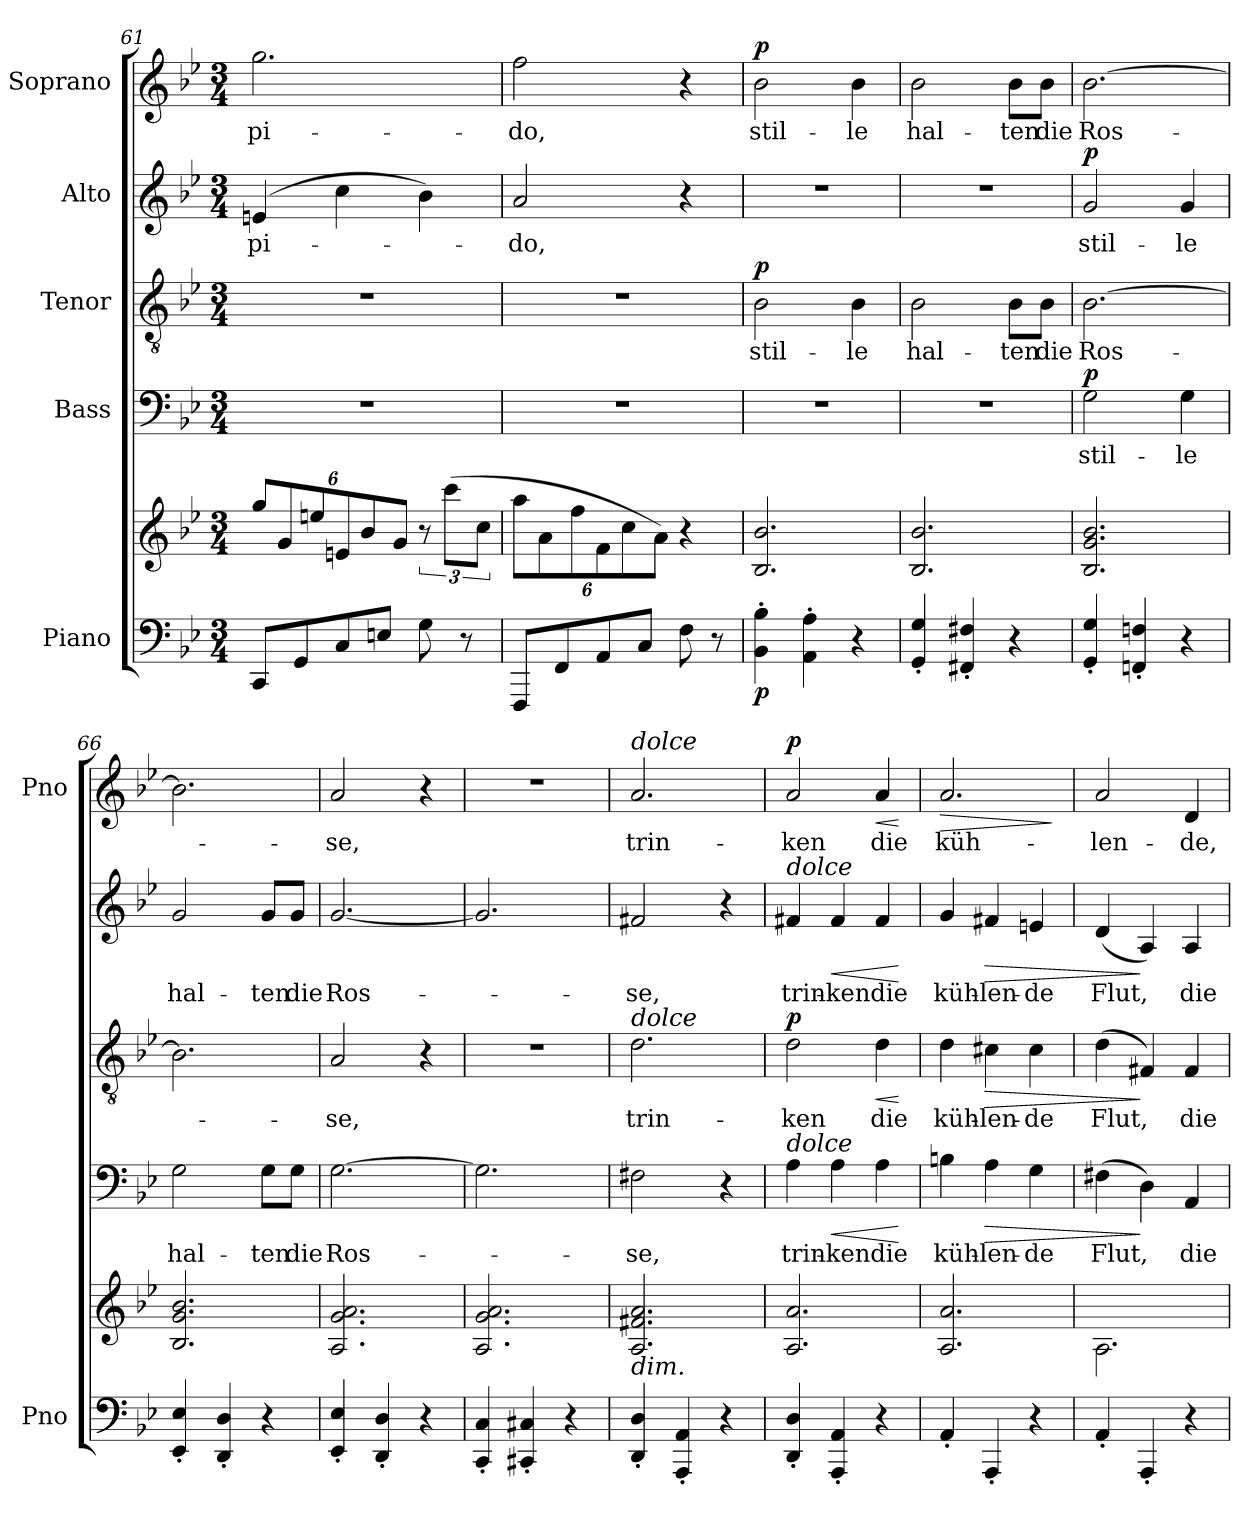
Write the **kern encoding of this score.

**kern	**kern	**dynam	**kern	**text	**dynam	**kern	**text	**dynam	**kern	**text	**dynam	**kern	**text	**dynam
*part5	*part5	*part5	*part4	*part4	*part4	*part3	*part3	*part3	*part2	*part2	*part2	*part1	*part1	*part1
*staff6	*staff5	*staff5/6	*staff4	*staff4	*staff4	*staff3	*staff3	*staff3	*staff2	*staff2	*staff2	*staff1	*staff1	*staff1
*I"Piano	*	*	*I"Bass	*	*	*I"Tenor	*	*	*I"Alto	*	*	*I"Soprano	*	*
*I'Pno	*	*	*	*	*	*	*	*	*	*	*	*I'Pno	*	*
!!LO:LB:g=z
*clefF4	*clefG2	*	*clefF4	*	*	*clefGv2	*	*	*clefG2	*	*	*clefG2	*	*
*k[b-e-]	*k[b-e-]	*	*k[b-e-]	*	*	*k[b-e-]	*	*	*k[b-e-]	*	*	*k[b-e-]	*	*
*g:	*g:	*	*g:	*	*	*g:	*	*	*g:	*	*	*g:	*	*
*M3/4	*M3/4	*	*M3/4	*	*	*M3/4	*	*	*M3/4	*	*	*M3/4	*	*
*	*Xbrackettup	*	*	*	*	*	*	*	*	*	*	*	*	*
=61	=61	=61	=61	=61	=61	=61	=61	=61	=61	=61	=61	=61	=61	=61
!	!	!	!	!	!	!	!	!	!	!LO:LY:b	!	!	!LO:LY:b	!
8CC/L	12gg/L	.	2.r	.	.	2.r	.	.	(>4en/	-pi-	.	2.gg\	-pi-	.
.	12g/	.	.	.	.	.	.	.	.	.	.	.	.	.
8GG/	.	.	.	.	.	.	.	.	.	.	.	.	.	.
.	12een/	.	.	.	.	.	.	.	.	.	.	.	.	.
8C/	12en/	.	.	.	.	.	.	.	4cc\	.	.	.	.	.
.	12b-/	.	.	.	.	.	.	.	.	.	.	.	.	.
8En/J	.	.	.	.	.	.	.	.	.	.	.	.	.	.
.	12g/J	.	.	.	.	.	.	.	.	.	.	.	.	.
*	*brackettup	*	*	*	*	*	*	*	*	*	*	*	*	*
8G\	12r	.	.	.	.	.	.	.	4b-\)	.	.	.	.	.
.	(>12ccc\L	.	.	.	.	.	.	.	.	.	.	.	.	.
8r	.	.	.	.	.	.	.	.	.	.	.	.	.	.
.	12cc\J	.	.	.	.	.	.	.	.	.	.	.	.	.
!!LO:PB:g=z
=62	=62	=62	=62	=62	=62	=62	=62	=62	=62	=62	=62	=62	=62	=62
*	*Xbrackettup	*	*	*	*	*	*	*	*	*	*	*	*	*
!	!	!	!	!	!	!	!	!	!	!LO:LY:b	!	!	!LO:LY:b	!
8FFF/L	12aa\L	.	2.r	.	.	2.r	.	.	2a/	­do,	.	2ff\	­do,	.
.	12a\	.	.	.	.	.	.	.	.	.	.	.	.	.
8FF/	.	.	.	.	.	.	.	.	.	.	.	.	.	.
.	12ff\	.	.	.	.	.	.	.	.	.	.	.	.	.
8AA/	12f\	.	.	.	.	.	.	.	.	.	.	.	.	.
.	12cc\	.	.	.	.	.	.	.	.	.	.	.	.	.
8C/J	.	.	.	.	.	.	.	.	.	.	.	.	.	.
.	12a\J)	.	.	.	.	.	.	.	.	.	.	.	.	.
8F\	4r	.	.	.	.	.	.	.	4r	.	.	4r	.	.
8r	.	.	.	.	.	.	.	.	.	.	.	.	.	.
=63	=63	=63	=63	=63	=63	=63	=63	=63	=63	=63	=63	=63	=63	=63
!	!	!LO:DY:b=2	!	!	!	!	!LO:LY:b	!LO:DY:b	!	!	!	!	!LO:LY:b	!LO:DY:b
4BB-\' 4B-\'	2.B-/ 2.b-/	p	2.r	.	.	2B-\	stil-	p	2.r	.	.	2b-\	stil-	p
4AA\' 4A\'	.	.	.	.	.	.	.	.	.	.	.	.	.	.
!	!	!	!	!	!	!	!LO:LY:b	!	!	!	!	!	!LO:LY:b	!
4r	.	.	.	.	.	4B-\	-le	.	.	.	.	4b-\	-le	.
=64	=64	=64	=64	=64	=64	=64	=64	=64	=64	=64	=64	=64	=64	=64
!	!	!	!	!	!	!	!LO:LY:b	!	!	!	!	!	!LO:LY:b	!
4GG/' 4G/'	2.B-/ 2.b-/	.	2.r	.	.	2B-\	hal-	.	2.r	.	.	2b-\	hal-	.
4FF#X/' 4F#X/'	.	.	.	.	.	.	.	.	.	.	.	.	.	.
!	!	!	!	!	!	!	!LO:LY:b	!	!	!	!	!	!LO:LY:b	!
4r	.	.	.	.	.	8B-\L	-ten	.	.	.	.	8b-\L	-ten	.
!	!	!	!	!	!	!	!LO:LY:b	!	!	!	!	!	!LO:LY:b	!
.	.	.	.	.	.	8B-\J	die	.	.	.	.	8b-\J	die	.
=65	=65	=65	=65	=65	=65	=65	=65	=65	=65	=65	=65	=65	=65	=65
!	!	!	!	!LO:LY:b	!LO:DY:b	!	!LO:LY:b	!	!	!LO:LY:b	!LO:DY:b	!	!LO:LY:b	!
4GG/' 4G/'	2.B-/ 2.g/ 2.b-/	.	2G\	stil-	p	[2.B-\	Ros-	.	2g/	stil-	p	[2.b-\	Ros-	.
4FFn/' 4Fn/'	.	.	.	.	.	.	.	.	.	.	.	.	.	.
!	!	!	!	!LO:LY:b	!	!	!	!	!	!LO:LY:b	!	!	!	!
4r	.	.	4G\	-le	.	.	.	.	4g/	-le	.	.	.	.
=66	=66	=66	=66	=66	=66	=66	=66	=66	=66	=66	=66	=66	=66	=66
!	!	!	!	!LO:LY:b	!	!	!	!	!	!LO:LY:b	!	!	!	!
4EE-/' 4E-/'	2.B-/ 2.g/ 2.b-/	.	2G\	hal-	.	2.B-\]	.	.	2g/	hal-	.	2.b-\]	.	.
4DD/' 4D/'	.	.	.	.	.	.	.	.	.	.	.	.	.	.
!	!	!	!	!LO:LY:b	!	!	!	!	!	!LO:LY:b	!	!	!	!
4r	.	.	8G\L	-ten	.	.	.	.	8g/L	-ten	.	.	.	.
!	!	!	!	!LO:LY:b	!	!	!	!	!	!LO:LY:b	!	!	!	!
.	.	.	8G\J	die	.	.	.	.	8g/J	die	.	.	.	.
!!LO:PB:g=z
=67	=67	=67	=67	=67	=67	=67	=67	=67	=67	=67	=67	=67	=67	=67
!	!	!	!	!LO:LY:b	!	!	!LO:LY:b	!	!	!LO:LY:b	!	!	!LO:LY:b	!
4EE-/' 4E-/'	2.A/ 2.g/ 2.a/	.	[2.G\	Ros-	.	2A/	­se,	.	[2.g/	Ros-	.	2a/	­se,	.
4DD/' 4D/'	.	.	.	.	.	.	.	.	.	.	.	.	.	.
4r	.	.	.	.	.	4r	.	.	.	.	.	4r	.	.
=68	=68	=68	=68	=68	=68	=68	=68	=68	=68	=68	=68	=68	=68	=68
4CC/' 4C/'	2.A/ 2.g/ 2.a/	.	2.G\]	.	.	2.r	.	.	2.g/]	.	.	2.r	.	.
4CC#X/' 4C#X/'	.	.	.	.	.	.	.	.	.	.	.	.	.	.
4r	.	.	.	.	.	.	.	.	.	.	.	.	.	.
=69	=69	=69	=69	=69	=69	=69	=69	=69	=69	=69	=69	=69	=69	=69
!	!	!	!	!	!	!	!	!	!	!	!	!LO:TX:a:i:t=dolce	!	!
!	!	!	!	!	!	!LO:TX:a:i:t=dolce	!	!	!	!	!	!	!	!
!LO:TX:a:i:t=dim.	!	!	!	!	!	!	!	!	!	!	!	!	!	!
!	!	!	!	!LO:LY:b	!	!	!LO:LY:b	!	!	!LO:LY:b	!	!	!LO:LY:b	!
4DD/' 4D/'	2.A/ 2.f#X/ 2.a/	.	2F#X\	-se,	.	2.d\	trin-	.	2f#X/	-se,	.	2.a/	trin-	.
4AAA/' 4AA/'	.	.	.	.	.	.	.	.	.	.	.	.	.	.
4r	.	.	4r	.	.	.	.	.	4r	.	.	.	.	.
=70	=70	=70	=70	=70	=70	=70	=70	=70	=70	=70	=70	=70	=70	=70
!	!	!	!	!	!	!	!	!	!LO:TX:a:i:t=dolce	!	!	!	!	!
!	!	!	!LO:TX:a:i:t=dolce	!	!	!	!	!	!	!	!	!	!	!
!	!	!	!	!LO:LY:b	!	!	!LO:LY:b	!LO:DY:b	!	!LO:LY:b	!	!	!LO:LY:b	!LO:DY:b
4DD/' 4D/'	2.A/ 2.a/	.	4A\	trin-	.	2d\	-ken	p	4f#X/	trin-	.	2a/	-ken	p
!	!	!	!	!LO:LY:b	!LO:HP:b	!	!	!	!	!LO:LY:b	!LO:HP:b	!	!	!
4AAA/' 4AA/'	.	.	4A\	-ken	<	.	.	.	4f#/	-ken	<	.	.	.
!	!	!	!	!LO:LY:b	!	!	!LO:LY:b	!LO:HP:b	!	!LO:LY:b	!	!	!LO:LY:b	!LO:HP:b
4r	.	.	4A\	die	.	4d\	die	<	4f#/	die	.	4a/	die	<
.	.	.	.	.	[	.	.	[	.	.	[	.	.	[
=71	=71	=71	=71	=71	=71	=71	=71	=71	=71	=71	=71	=71	=71	=71
!	!	!	!	!LO:LY:b	!	!	!LO:LY:b	!	!	!LO:LY:b	!	!	!LO:LY:b	!LO:HP:b
4AA'/	2.A/ 2.a/	.	4Bn\	küh-	.	4d\	küh-	.	4g/	küh-	.	2.a/	küh-	>
!	!	!	!	!LO:LY:b	!LO:HP:b	!	!LO:LY:b	!LO:HP:b	!	!LO:LY:b	!LO:HP:b	!	!	!
4AAA'/	.	.	4A\	-len-	>	4c#X\	-len-	>	4f#X/	-len-	>	.	.	.
!	!	!	!	!LO:LY:b	!	!	!LO:LY:b	!	!	!LO:LY:b	!	!	!	!
4r	.	.	4G\	-de	.	4c#\	-de	.	4en/	-de	.	.	.	.
.	.	.	.	.	.	.	.	.	.	.	.	.	.	]
=72	=72	=72	=72	=72	=72	=72	=72	=72	=72	=72	=72	=72	=72	=72
!	!	!	!	!LO:LY:b	!	!	!LO:LY:b	!	!	!LO:LY:b	!	!	!LO:LY:b	!
4AA'/	2.A\	.	(>4F#X\	Flut,	.	(>4d\	Flut,	.	(<4d/	Flut,	.	2a/	-len-	.
4AAA'/	.	.	4D\)	.	]	4F#X/)	.	]	4A/)	.	]	.	.	.
!	!	!	!	!LO:LY:b	!	!	!LO:LY:b	!	!	!LO:LY:b	!	!	!LO:LY:b	!
4r	.	.	4AA/	die	.	4F#/	die	.	4A/	die	.	4d/	-de,	.
=	=	=	=	=	=	=	=	=	=	=	=	=	=	=
*-	*-	*-	*-	*-	*-	*-	*-	*-	*-	*-	*-	*-	*-	*-
